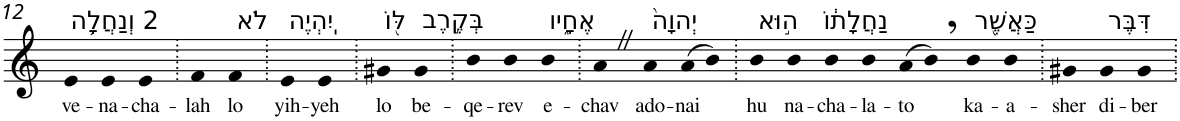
**kern	**text
*part1	*part1
*staff1	*staff1
*I"Piano	*
*I'Pno	*
!!LO:PB:g=z
*clefG2	*
*k[]	*
=12	=12
!LO:TX:a:t=2 וְנַחֲלָ֥ה	!
!	!LO:LY:b
4e	ve-
!	!LO:LY:b
4e	-na-
!	!LO:LY:b
4e	-cha-
=13.	=13.
!	!LO:LY:b
4f	-lah
!LO:TX:a:t=לֹא	!
!	!LO:LY:b
4f	lo
=14.	=14.
!LO:TX:a:t=יִֽהְיֶה	!
!	!LO:LY:b
4e	yih-
!	!LO:LY:b
4e	-yeh
=15.	=15.
!LO:TX:a:t=לּ֖וֹ	!
!	!LO:LY:b
4g#X	lo
!LO:TX:a:t=בְּקֶ֣רֶב	!
!	!LO:LY:b
4g#	be-
=16.	=16.
!	!LO:LY:b
4b	-qe-
!	!LO:LY:b
4b	-rev
!LO:TX:a:t=אֶחָ֑יו	!
!	!LO:LY:b
4b	e-
=17.	=17.
!	!LO:LY:b
4aZ	-chav
!LO:TX:a:t=יְהוָה֙	!
!	!LO:LY:b
4a	ado-
!	!LO:LY:b
(8a	-nai
8b)	.
=18.	=18.
!LO:TX:a:t=ה֣וּא	!
!	!LO:LY:b
4b	hu
!LO:TX:a:t=נַחֲלָת֔וֹ	!
!	!LO:LY:b
4b	na-
!	!LO:LY:b
4b	-cha-
!	!LO:LY:b
4b	-la-
!	!LO:LY:b
(8a	-to
8b,)	.
!LO:TX:a:t=כַּאֲשֶׁ֖ר	!
!	!LO:LY:b
4b	ka-
!	!LO:LY:b
4b	-a-
=19.	=19.
!	!LO:LY:b
4g#X	-sher
!LO:TX:a:t=דִּבֶּר	!
!	!LO:LY:b
4g#	di-
!	!LO:LY:b
4g#	-ber
=.	=.
*-	*-
